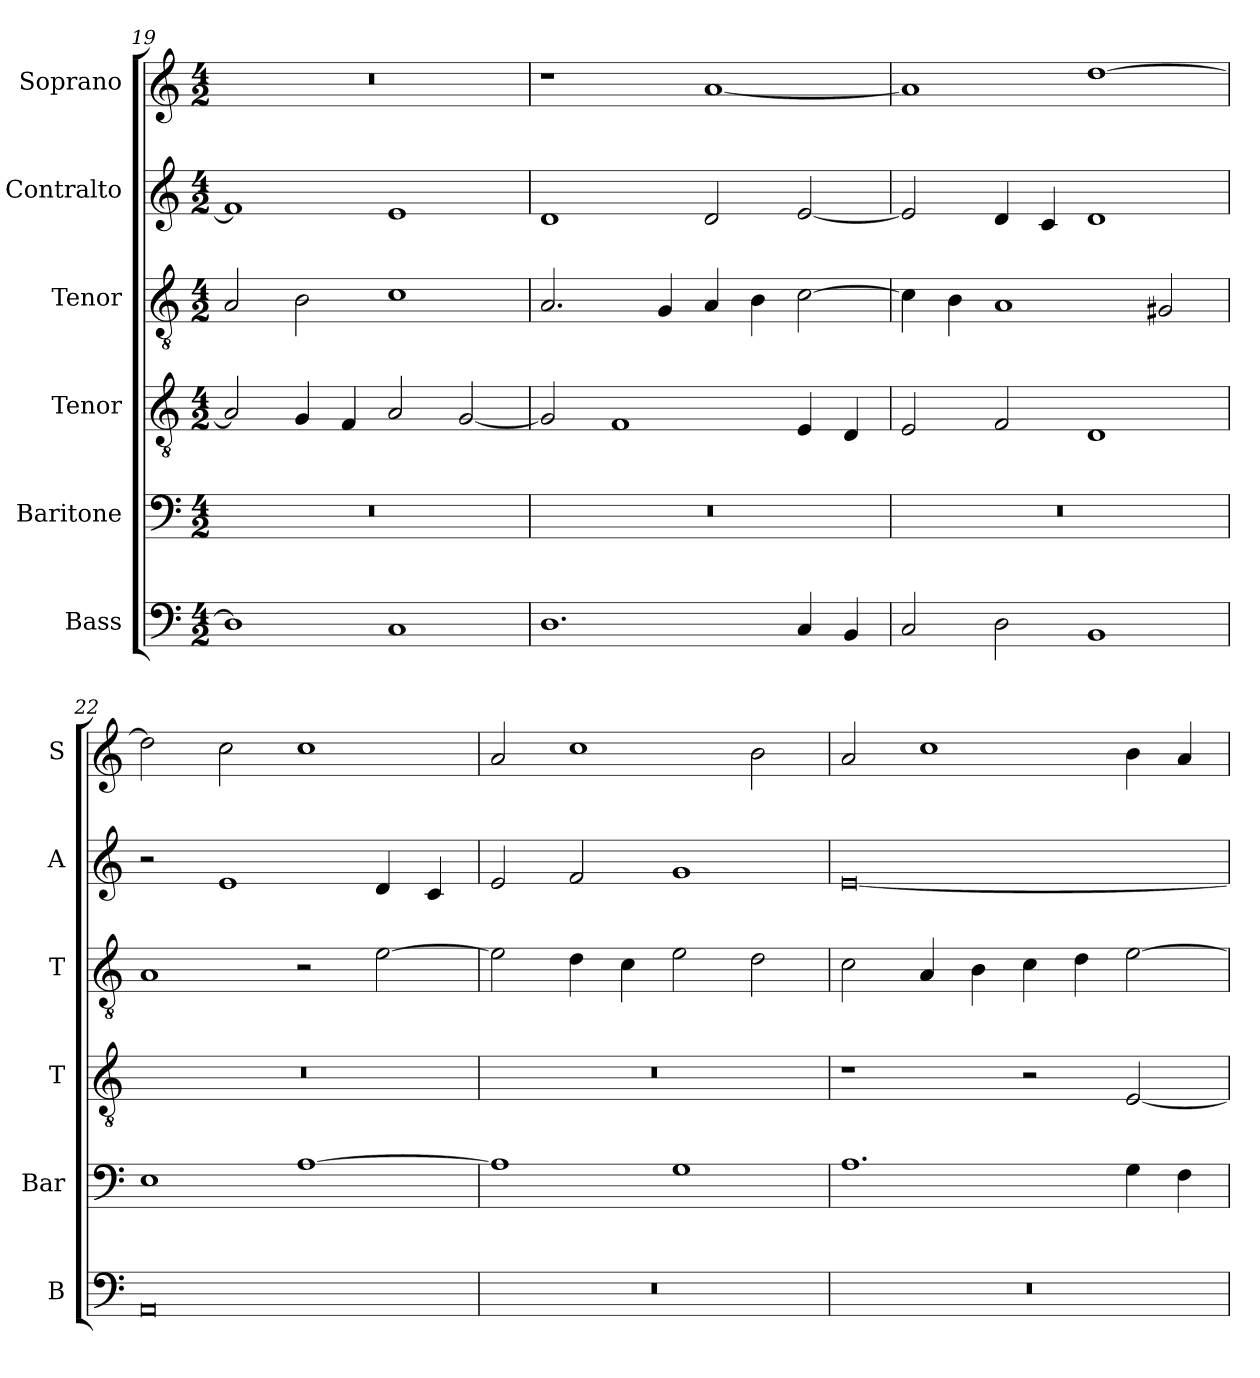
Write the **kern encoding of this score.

**kern	**kern	**kern	**kern	**kern	**kern
*part6	*part5	*part4	*part3	*part2	*part1
*staff6	*staff5	*staff4	*staff3	*staff2	*staff1
*I"Bass	*I"Baritone	*I"Tenor	*I"Tenor	*I"Contralto	*I"Soprano
*I'B	*I'Bar	*I'T	*I'T	*I'A	*I'S
*clefF4	*clefF4	*clefGv2	*clefGv2	*clefG2	*clefG2
*k[]	*k[]	*k[]	*k[]	*k[]	*k[]
*E:phr	*E:phr	*E:phr	*E:phr	*E:phr	*E:phr
*M4/2	*M4/2	*M4/2	*M4/2	*M4/2	*M4/2
=19	=19	=19	=19	=19	=19
1D]	0r	2A]	2A	1f]	0r
.	.	4G	2B	.	.
.	.	4F	.	.	.
1C	.	2A	1c	1e	.
.	.	[2G	.	.	.
=20	=20	=20	=20	=20	=20
1.D	0r	2G]	2.A	1d	1r
.	.	1F	.	.	.
.	.	.	4G	.	.
.	.	.	4A	2d	[1a
.	.	.	4B	.	.
4C	.	4E	[2c	[2e	.
4BB	.	4D	.	.	.
=21	=21	=21	=21	=21	=21
2C	0r	2E	4c]	2e]	1a]
.	.	.	4B	.	.
2D	.	2F	1A	4d	.
.	.	.	.	4c	.
1BB	.	1D	.	1d	[1dd
.	.	.	2G#X	.	.
=22	=22	=22	=22	=22	=22
0AA	1E	0r	1A	2r	2dd]
.	.	.	.	1e	2cc
.	[1A	.	2r	.	1cc
.	.	.	[2e	4d	.
.	.	.	.	4c	.
=23	=23	=23	=23	=23	=23
0r	1A]	0r	2e]	2e	2a
.	.	.	4d	2f	1cc
.	.	.	4c	.	.
.	1G	.	2e	1g	.
.	.	.	2d	.	2b
=24	=24	=24	=24	=24	=24
0r	1.A	1r	2c	[0e	2a
.	.	.	4A	.	1cc
.	.	.	4B	.	.
.	.	2r	4c	.	.
.	.	.	4d	.	.
.	4G	[2E	[2e	.	4b
.	4F	.	.	.	4a
=	=	=	=	=	=
*-	*-	*-	*-	*-	*-
